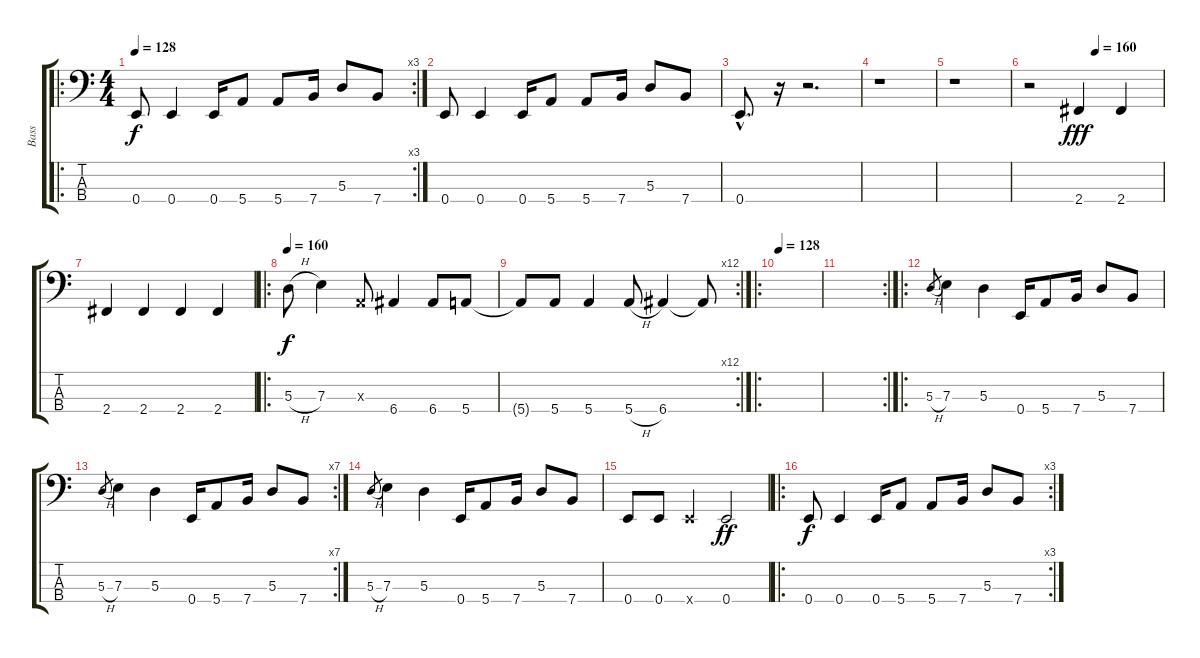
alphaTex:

\track ("Bass" "Bass") {instrument electricbassfinger}
\staff {score tabs}
\tuning (G2 D2 A1 E1) {hide}
\ro
\rc 3
\ts (4 4)
\tempo 128
\clef f4
\ks c
0.4.8{dy f} 0.4.4 0.4.16 5.4.8 5.4.8 7.4.16 5.3.8 7.4.8 |
0.4.8 0.4.4 0.4.16 5.4.8 5.4.8 7.4.16 5.3.8 7.4.8 |
0.4{hac}.8{d} r.16 r.2{d} |
r.1 |
r.1 |
\tempo (160 0.5)
r.2 2.4.4{dy fff} 2.4.4 |
2.4.4 2.4.4 2.4.4 2.4.4 |
\ro
\tempo 160
5.3{h}.8{dy f} 7.3.4 0.3{x}.8 6.4.4 6.4.8 5.4.8 |
\rc 12
5.4{t}.8 5.4.8 5.4.4 5.4{h}.8 6.4.4 6.4{t}.8 |
\ro
\tempo 128
|
\rc 2
|
\ro
5.3{h}.8{gr} 7.3.4 5.3.4 0.4.16 5.4.8 7.4.16 5.3.8 7.4.8 |
\rc 7
5.3{h}.8{gr} 7.3.4 5.3.4 0.4.16 5.4.8 7.4.16 5.3.8 7.4.8 |
5.3{h}.8{gr} 7.3.4 5.3.4 0.4.16 5.4.8 7.4.16 5.3.8 7.4.8 |
0.4.8 0.4.8 0.4{x}.4 0.4.2{dy ff} |
\ro
\rc 3
0.4.8{dy f} 0.4.4 0.4.16 5.4.8 5.4.8 7.4.16 5.3.8 7.4.8
